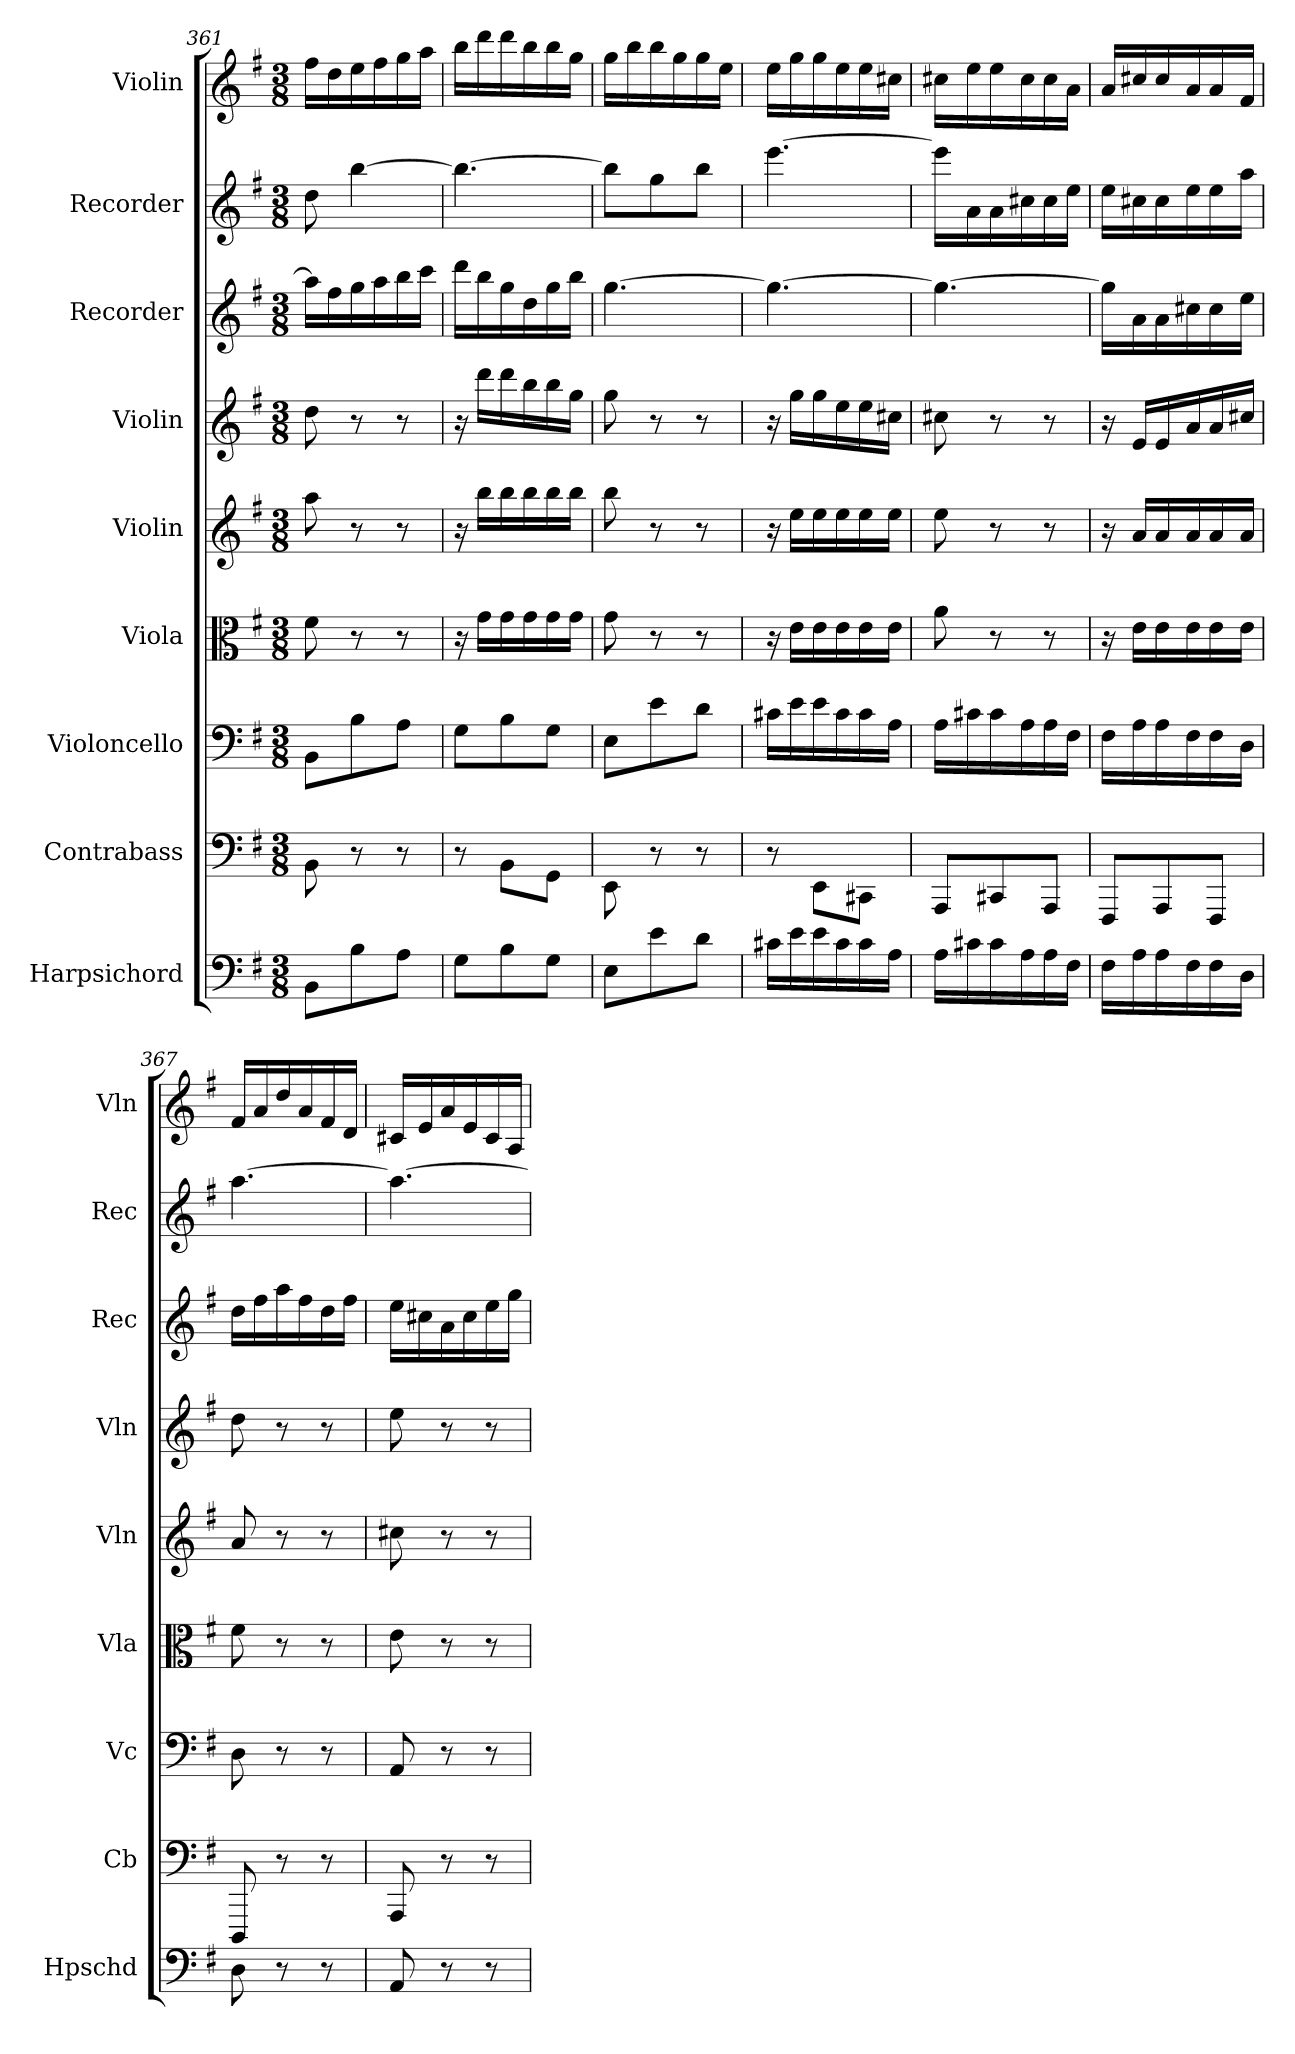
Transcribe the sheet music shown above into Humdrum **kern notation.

**kern	**kern	**kern	**kern	**kern	**kern	**kern	**kern	**kern
*part9	*part8	*part7	*part6	*part5	*part4	*part3	*part2	*part1
*staff9	*staff8	*staff7	*staff6	*staff5	*staff4	*staff3	*staff2	*staff1
*I"Harpsichord	*I"Contrabass	*I"Violoncello	*I"Viola	*I"Violin	*I"Violin	*I"Recorder	*I"Recorder	*I"Violin
*I'Hpschd	*I'Cb	*I'Vc	*I'Vla	*I'Vln	*I'Vln	*I'Rec	*I'Rec	*I'Vln
*clefF4	*clefF4	*clefF4	*clefC3	*clefG2	*clefG2	*clefG2	*clefG2	*clefG2
*	*ITrd7c12	*	*	*	*	*	*	*
*k[f#]	*k[f#]	*k[f#]	*k[f#]	*k[f#]	*k[f#]	*k[f#]	*k[f#]	*k[f#]
*G:	*G:	*G:	*G:	*G:	*G:	*G:	*G:	*G:
*M3/8	*M3/8	*M3/8	*M3/8	*M3/8	*M3/8	*M3/8	*M3/8	*M3/8
=361	=361	=361	=361	=361	=361	=361	=361	=361
8BB\L	8BBB\	8BB\L	8f#\	8aa\	8dd\	16aa\LL]	8dd\	16ff#\LL
.	.	.	.	.	.	16ff#\	.	16dd\
8B\	8r	8B\	8r	8r	8r	16gg\	[4bb\	16ee\
.	.	.	.	.	.	16aa\	.	16ff#\
8A\J	8r	8A\J	8r	8r	8r	16bb\	.	16gg\
.	.	.	.	.	.	16ccc\JJ	.	16aa\JJ
=362	=362	=362	=362	=362	=362	=362	=362	=362
8G\L	8r	8G\L	16r	16r	16r	16ddd\LL	4.bb\_	16bb\LL
.	.	.	16g\LL	16bb\LL	16ddd\LL	16bb\	.	16ddd\
8B\	8BBB\L	8B\	16g\	16bb\	16ddd\	16gg\	.	16ddd\
.	.	.	16g\	16bb\	16bb\	16dd\	.	16bb\
8G\J	8GGG\J	8G\J	16g\	16bb\	16bb\	16gg\	.	16bb\
.	.	.	16g\JJ	16bb\JJ	16gg\JJ	16bb\JJ	.	16gg\JJ
=363	=363	=363	=363	=363	=363	=363	=363	=363
8E\L	8EEE\	8E\L	8g\	8bb\	8gg\	[4.gg\	8bb\L]	16gg\LL
.	.	.	.	.	.	.	.	16bb\
8e\	8r	8e\	8r	8r	8r	.	8gg\	16bb\
.	.	.	.	.	.	.	.	16gg\
8d\J	8r	8d\J	8r	8r	8r	.	8bb\J	16gg\
.	.	.	.	.	.	.	.	16ee\JJ
=364	=364	=364	=364	=364	=364	=364	=364	=364
16c#X\LL	8r	16c#X\LL	16r	16r	16r	4.gg\_	[4.eee\	16ee\LL
16e\	.	16e\	16e\LL	16ee\LL	16gg\LL	.	.	16gg\
16e\	8EEE\L	16e\	16e\	16ee\	16gg\	.	.	16gg\
16c#\	.	16c#\	16e\	16ee\	16ee\	.	.	16ee\
16c#\	8CCC#X\J	16c#\	16e\	16ee\	16ee\	.	.	16ee\
16A\JJ	.	16A\JJ	16e\JJ	16ee\JJ	16cc#X\JJ	.	.	16cc#X\JJ
=365	=365	=365	=365	=365	=365	=365	=365	=365
16A\LL	8AAAA/L	16A\LL	8a\	8ee\	8cc#X\	4.gg\_	16eee\LL]	16cc#X\LL
16c#X\	.	16c#X\	.	.	.	.	16a\	16ee\
16c#\	8CCC#X/	16c#\	8r	8r	8r	.	16a\	16ee\
16A\	.	16A\	.	.	.	.	16cc#X\	16cc#\
16A\	8AAAA/J	16A\	8r	8r	8r	.	16cc#\	16cc#\
16F#\JJ	.	16F#\JJ	.	.	.	.	16ee\JJ	16a\JJ
=366	=366	=366	=366	=366	=366	=366	=366	=366
16F#\LL	8FFFF#/L	16F#\LL	16r	16r	16r	16gg\LL]	16ee\LL	16a/LL
16A\	.	16A\	16e\LL	16a/LL	16e/LL	16a\	16cc#X\	16cc#X/
16A\	8AAAA/	16A\	16e\	16a/	16e/	16a\	16cc#\	16cc#/
16F#\	.	16F#\	16e\	16a/	16a/	16cc#X\	16ee\	16a/
16F#\	8FFFF#/J	16F#\	16e\	16a/	16a/	16cc#\	16ee\	16a/
16D\JJ	.	16D\JJ	16e\JJ	16a/JJ	16cc#X/JJ	16ee\JJ	16aa\JJ	16f#/JJ
=367	=367	=367	=367	=367	=367	=367	=367	=367
8D\	8DDDD/	8D\	8f#\	8a/	8dd\	16dd\LL	[4.aa\	16f#/LL
.	.	.	.	.	.	16ff#\	.	16a/
8r	8r	8r	8r	8r	8r	16aa\	.	16dd/
.	.	.	.	.	.	16ff#\	.	16a/
8r	8r	8r	8r	8r	8r	16dd\	.	16f#/
.	.	.	.	.	.	16ff#\JJ	.	16d/JJ
=368	=368	=368	=368	=368	=368	=368	=368	=368
8AA/	8AAAA/	8AA/	8e\	8cc#X\	8ee\	16ee\LL	4.aa\_	16c#X/LL
.	.	.	.	.	.	16cc#X\	.	16e/
8r	8r	8r	8r	8r	8r	16a\	.	16a/
.	.	.	.	.	.	16cc#\	.	16e/
8r	8r	8r	8r	8r	8r	16ee\	.	16c#/
.	.	.	.	.	.	16gg\JJ	.	16A/JJ
=	=	=	=	=	=	=	=	=
*-	*-	*-	*-	*-	*-	*-	*-	*-
